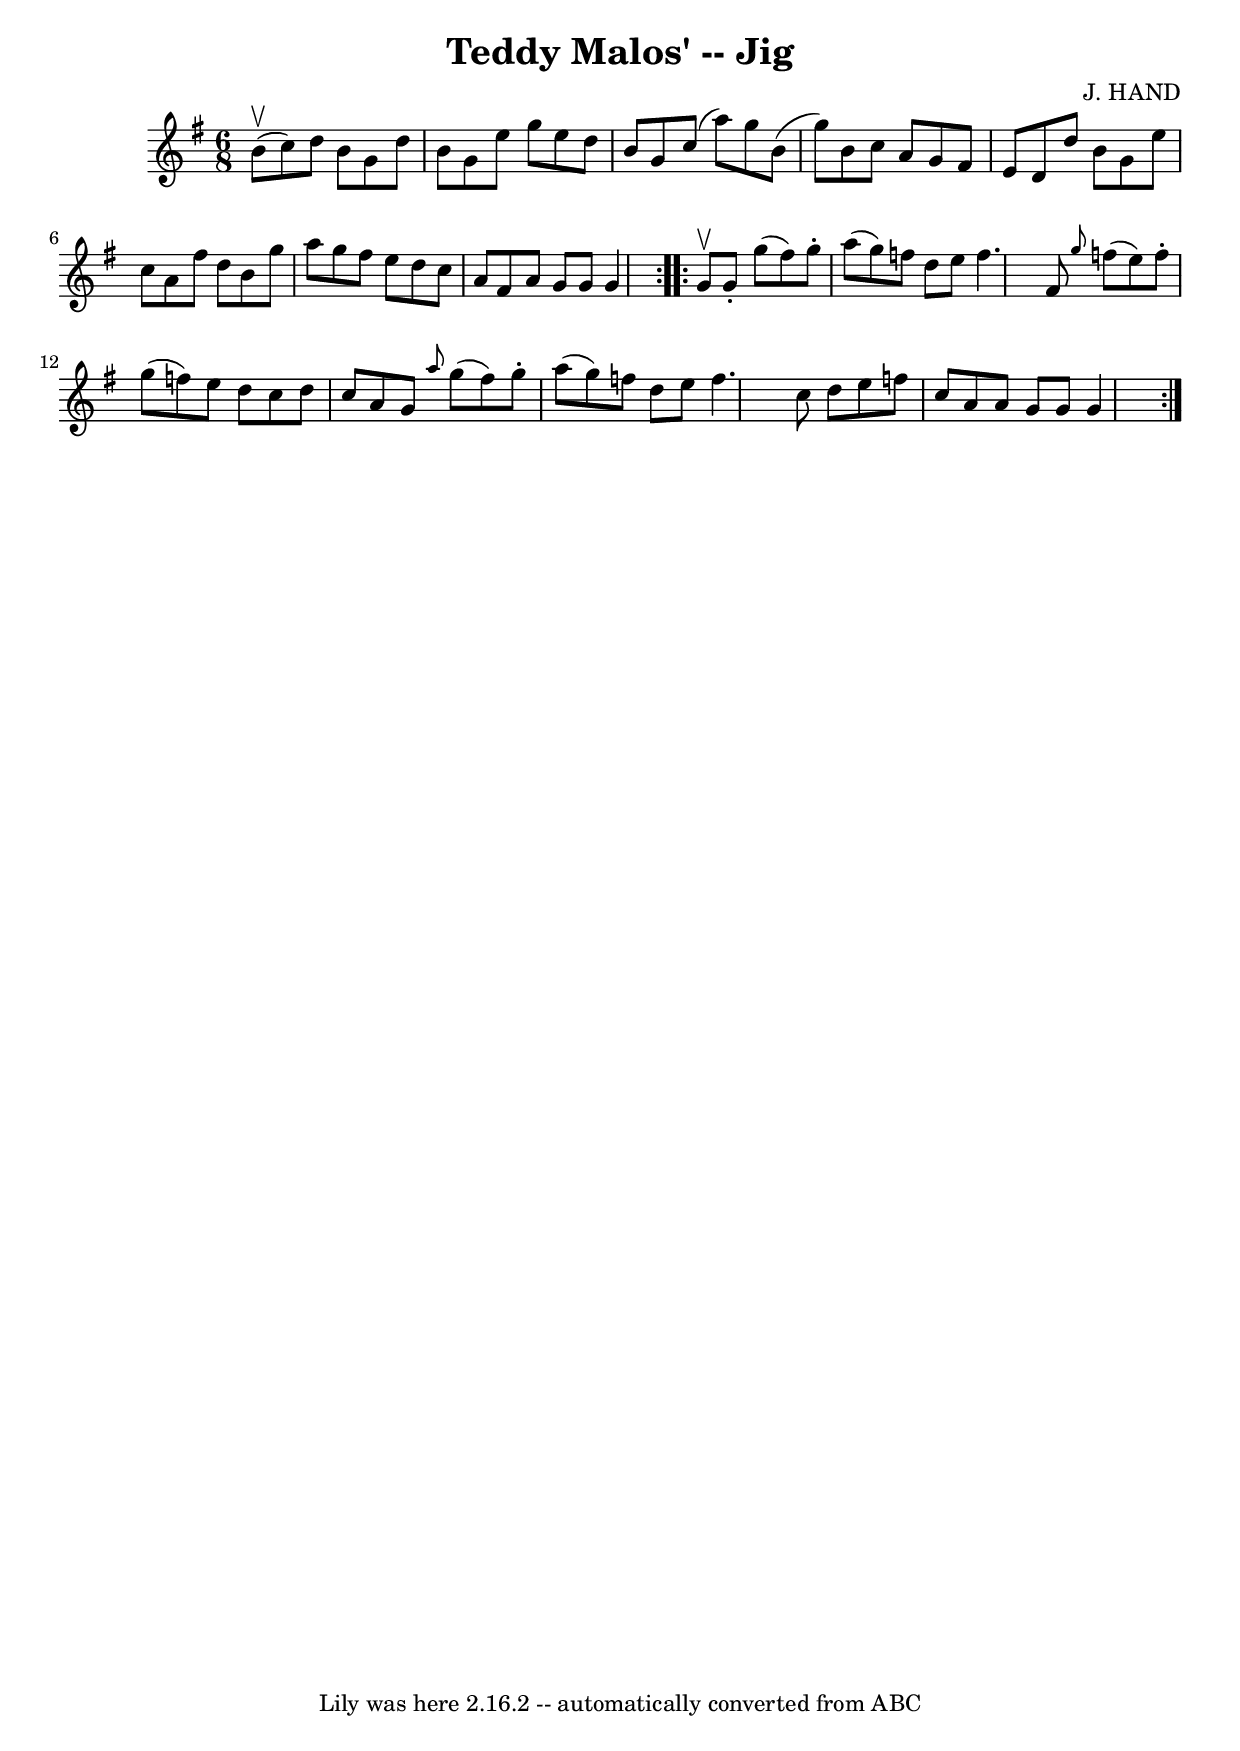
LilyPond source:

\version "2.16.2"
\include "Mammoth.ily"
\header {
  %% book = "Ryan's Mammoth Collection"
  composer = "J. HAND"
  crossRefNumber = "1"
  footnotes = ""
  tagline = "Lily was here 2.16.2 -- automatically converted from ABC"
  title = "Teddy Malos' -- Jig"

}
voicedefault =  {



  \repeat volta 2 {

    \time 6/8 
    \key g \major
 b'8^\upbow(c''8) |
    d''8 b'8 g'8 
    d''8 b'8 g'8  |
    e''8 g''8 e''8 d''8 b'8 g'8  
    |
    c''8 (a''8) g''8 b'8 (g''8) b'8  |
    c''8  
    a'8 g'8 fis'8 e'8 d'8  |
    d''8 b'8 g'8 e''8    
    c''8 a'8  |
    fis''8 d''8 b'8 g''8 a''8 g''8  |
    
    fis''8 e''8 d''8 c''8 a'8 fis'8  |
    a'8 g'8 g'8  
    g'4  
  } 
  \repeat volta 2 {
    g'8^\upbow |
    g'8 -. g''8 (fis''8  
    -) g''8 -. a''8 (g''8) |
    f''8 d''8 e''8 f''4.    
    |
    fis'8  \grace { g''8  
		  } f''8 (e''8) f''8 -. g''8 (
    f''8) |
    e''8 d''8 c''8 d''8 c''8 a'8  |
    
    g'8  \grace { a''8  
		} g''8 (fis''8) g''8 -. a''8 (g''8) 
    |
    f''8 d''8 e''8 f''4.    |
    c''8 d''8 e''8    
    f''8 c''8 a'8  |
    a'8 g'8 g'8 g'4  
  }   

}

\score{
  <<

    \context Staff="default"
    {
      \voicedefault 
      
    }

  >>
  \layout {
    
  }
  \midi {
  }

}
